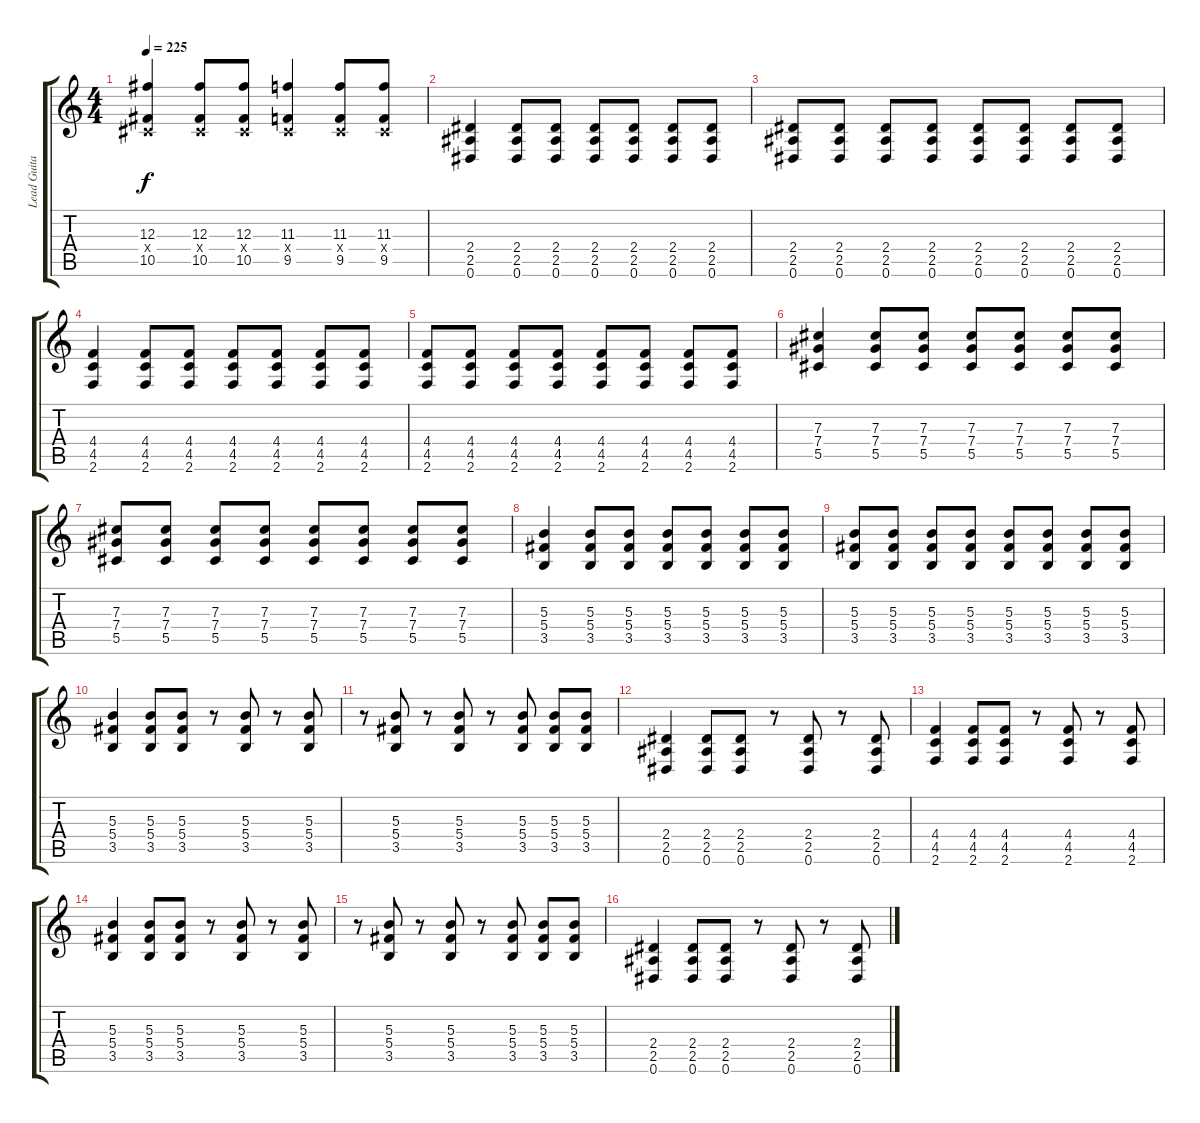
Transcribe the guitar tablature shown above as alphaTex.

\track ("Lead Guitar" "Lead Guita") {instrument distortionguitar}
\staff {score tabs}
\tuning (Eb4 Bb3 Gb3 Db3 Ab2 Eb2) {hide}
\ts (4 4)
\tempo 225
\clef g2
\ks c
(12.3 0.4{x} 10.5).4{dy f} (12.3 0.4{x} 10.5).8 (12.3 0.4{x} 10.5).8 (11.3 0.4{x} 9.5).4 (11.3 0.4{x} 9.5).8 (11.3 0.4{x} 9.5).8 |
(2.4 2.5 0.6).4 (2.4 2.5 0.6).8 (2.4 2.5 0.6).8 (2.4 2.5 0.6).8 (2.4 2.5 0.6).8 (2.4 2.5 0.6).8 (2.4 2.5 0.6).8 |
(2.4 2.5 0.6).8 (2.4 2.5 0.6).8 (2.4 2.5 0.6).8 (2.4 2.5 0.6).8 (2.4 2.5 0.6).8 (2.4 2.5 0.6).8 (2.4 2.5 0.6).8 (2.4 2.5 0.6).8 |
(4.4 4.5 2.6).4 (4.4 4.5 2.6).8 (4.4 4.5 2.6).8 (4.4 4.5 2.6).8 (4.4 4.5 2.6).8 (4.4 4.5 2.6).8 (4.4 4.5 2.6).8 |
(4.4 4.5 2.6).8 (4.4 4.5 2.6).8 (4.4 4.5 2.6).8 (4.4 4.5 2.6).8 (4.4 4.5 2.6).8 (4.4 4.5 2.6).8 (4.4 4.5 2.6).8 (4.4 4.5 2.6).8 |
(7.3 7.4 5.5).4 (7.3 7.4 5.5).8 (7.3 7.4 5.5).8 (7.3 7.4 5.5).8 (7.3 7.4 5.5).8 (7.3 7.4 5.5).8 (7.3 7.4 5.5).8 |
(7.3 7.4 5.5).8 (7.3 7.4 5.5).8 (7.3 7.4 5.5).8 (7.3 7.4 5.5).8 (7.3 7.4 5.5).8 (7.3 7.4 5.5).8 (7.3 7.4 5.5).8 (7.3 7.4 5.5).8 |
(5.3 5.4 3.5).4 (5.3 5.4 3.5).8 (5.3 5.4 3.5).8 (5.3 5.4 3.5).8 (5.3 5.4 3.5).8 (5.3 5.4 3.5).8 (5.3 5.4 3.5).8 |
(5.3 5.4 3.5).8 (5.3 5.4 3.5).8 (5.3 5.4 3.5).8 (5.3 5.4 3.5).8 (5.3 5.4 3.5).8 (5.3 5.4 3.5).8 (5.3 5.4 3.5).8 (5.3 5.4 3.5).8 |
(5.3 5.4 3.5).4 (5.3 5.4 3.5).8 (5.3 5.4 3.5).8 r.8 (5.3 5.4 3.5).8 r.8 (5.3 5.4 3.5).8 |
r.8 (5.3 5.4 3.5).8 r.8 (5.3 5.4 3.5).8 r.8 (5.3 5.4 3.5).8 (5.3 5.4 3.5).8 (5.3 5.4 3.5).8 |
(2.4 2.5 0.6).4 (2.4 2.5 0.6).8 (2.4 2.5 0.6).8 r.8 (2.4 2.5 0.6).8 r.8 (2.4 2.5 0.6).8 |
(4.4 4.5 2.6).4 (4.4 4.5 2.6).8 (4.4 4.5 2.6).8 r.8 (4.4 4.5 2.6).8 r.8 (4.4 4.5 2.6).8 |
(5.3 5.4 3.5).4 (5.3 5.4 3.5).8 (5.3 5.4 3.5).8 r.8 (5.3 5.4 3.5).8 r.8 (5.3 5.4 3.5).8 |
r.8 (5.3 5.4 3.5).8 r.8 (5.3 5.4 3.5).8 r.8 (5.3 5.4 3.5).8 (5.3 5.4 3.5).8 (5.3 5.4 3.5).8 |
(2.4 2.5 0.6).4 (2.4 2.5 0.6).8 (2.4 2.5 0.6).8 r.8 (2.4 2.5 0.6).8 r.8 (2.4 2.5 0.6).8
